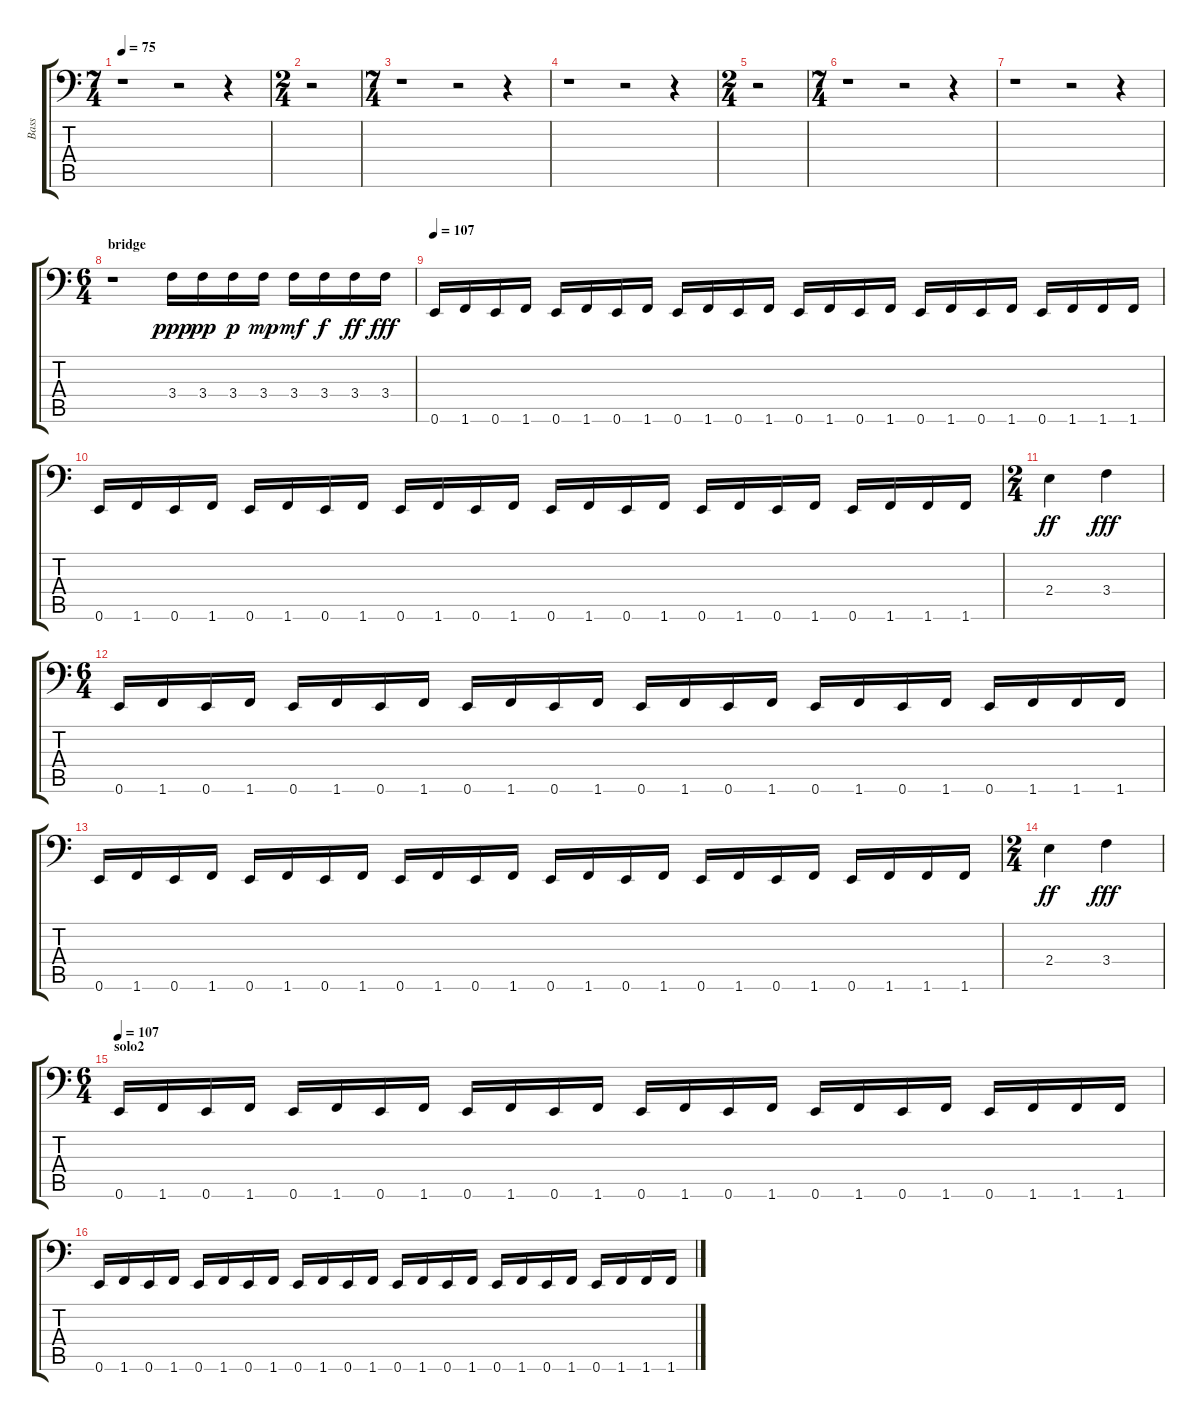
\track ("Bass" "Bass") {instrument electricbassfinger}
\staff {score tabs}
\tuning (E3 B2 G2 D2 A1 E1) {hide}
\ts (7 4)
\tempo 75
\clef f4
\ks c
r.1{dy ppp} r.2 r.4 |
\ts (2 4)
r.2 |
\ts (7 4)
r.1 r.2 r.4 |
r.1 r.2 r.4 |
\ts (2 4)
r.2 |
\ts (7 4)
r.1 r.2 r.4 |
r.1 r.2 r.4 |
\ts (6 4)
\section ("" "bridge")
r.1 3.4.16 3.4.16{dy pp} 3.4.16{dy p} 3.4.16{dy mp} 3.4.16{dy mf} 3.4.16{dy f} 3.4.16{dy ff} 3.4.16{dy fff} |
\tempo 107
0.6.16 1.6.16 0.6.16 1.6.16 0.6.16 1.6.16 0.6.16 1.6.16 0.6.16 1.6.16 0.6.16 1.6.16 0.6.16 1.6.16 0.6.16 1.6.16 0.6.16 1.6.16 0.6.16 1.6.16 0.6.16 1.6.16 1.6.16 1.6.16 |
0.6.16 1.6.16 0.6.16 1.6.16 0.6.16 1.6.16 0.6.16 1.6.16 0.6.16 1.6.16 0.6.16 1.6.16 0.6.16 1.6.16 0.6.16 1.6.16 0.6.16 1.6.16 0.6.16 1.6.16 0.6.16 1.6.16 1.6.16 1.6.16 |
\ts (2 4)
2.4.4{dy ff} 3.4.4{dy fff} |
\ts (6 4)
0.6.16 1.6.16 0.6.16 1.6.16 0.6.16 1.6.16 0.6.16 1.6.16 0.6.16 1.6.16 0.6.16 1.6.16 0.6.16 1.6.16 0.6.16 1.6.16 0.6.16 1.6.16 0.6.16 1.6.16 0.6.16 1.6.16 1.6.16 1.6.16 |
0.6.16 1.6.16 0.6.16 1.6.16 0.6.16 1.6.16 0.6.16 1.6.16 0.6.16 1.6.16 0.6.16 1.6.16 0.6.16 1.6.16 0.6.16 1.6.16 0.6.16 1.6.16 0.6.16 1.6.16 0.6.16 1.6.16 1.6.16 1.6.16 |
\ts (2 4)
2.4.4{dy ff} 3.4.4{dy fff} |
\ts (6 4)
\section ("" "solo2")
\tempo 107
0.6.16 1.6.16 0.6.16 1.6.16 0.6.16 1.6.16 0.6.16 1.6.16 0.6.16 1.6.16 0.6.16 1.6.16 0.6.16 1.6.16 0.6.16 1.6.16 0.6.16 1.6.16 0.6.16 1.6.16 0.6.16 1.6.16 1.6.16 1.6.16 |
0.6.16 1.6.16 0.6.16 1.6.16 0.6.16 1.6.16 0.6.16 1.6.16 0.6.16 1.6.16 0.6.16 1.6.16 0.6.16 1.6.16 0.6.16 1.6.16 0.6.16 1.6.16 0.6.16 1.6.16 0.6.16 1.6.16 1.6.16 1.6.16
